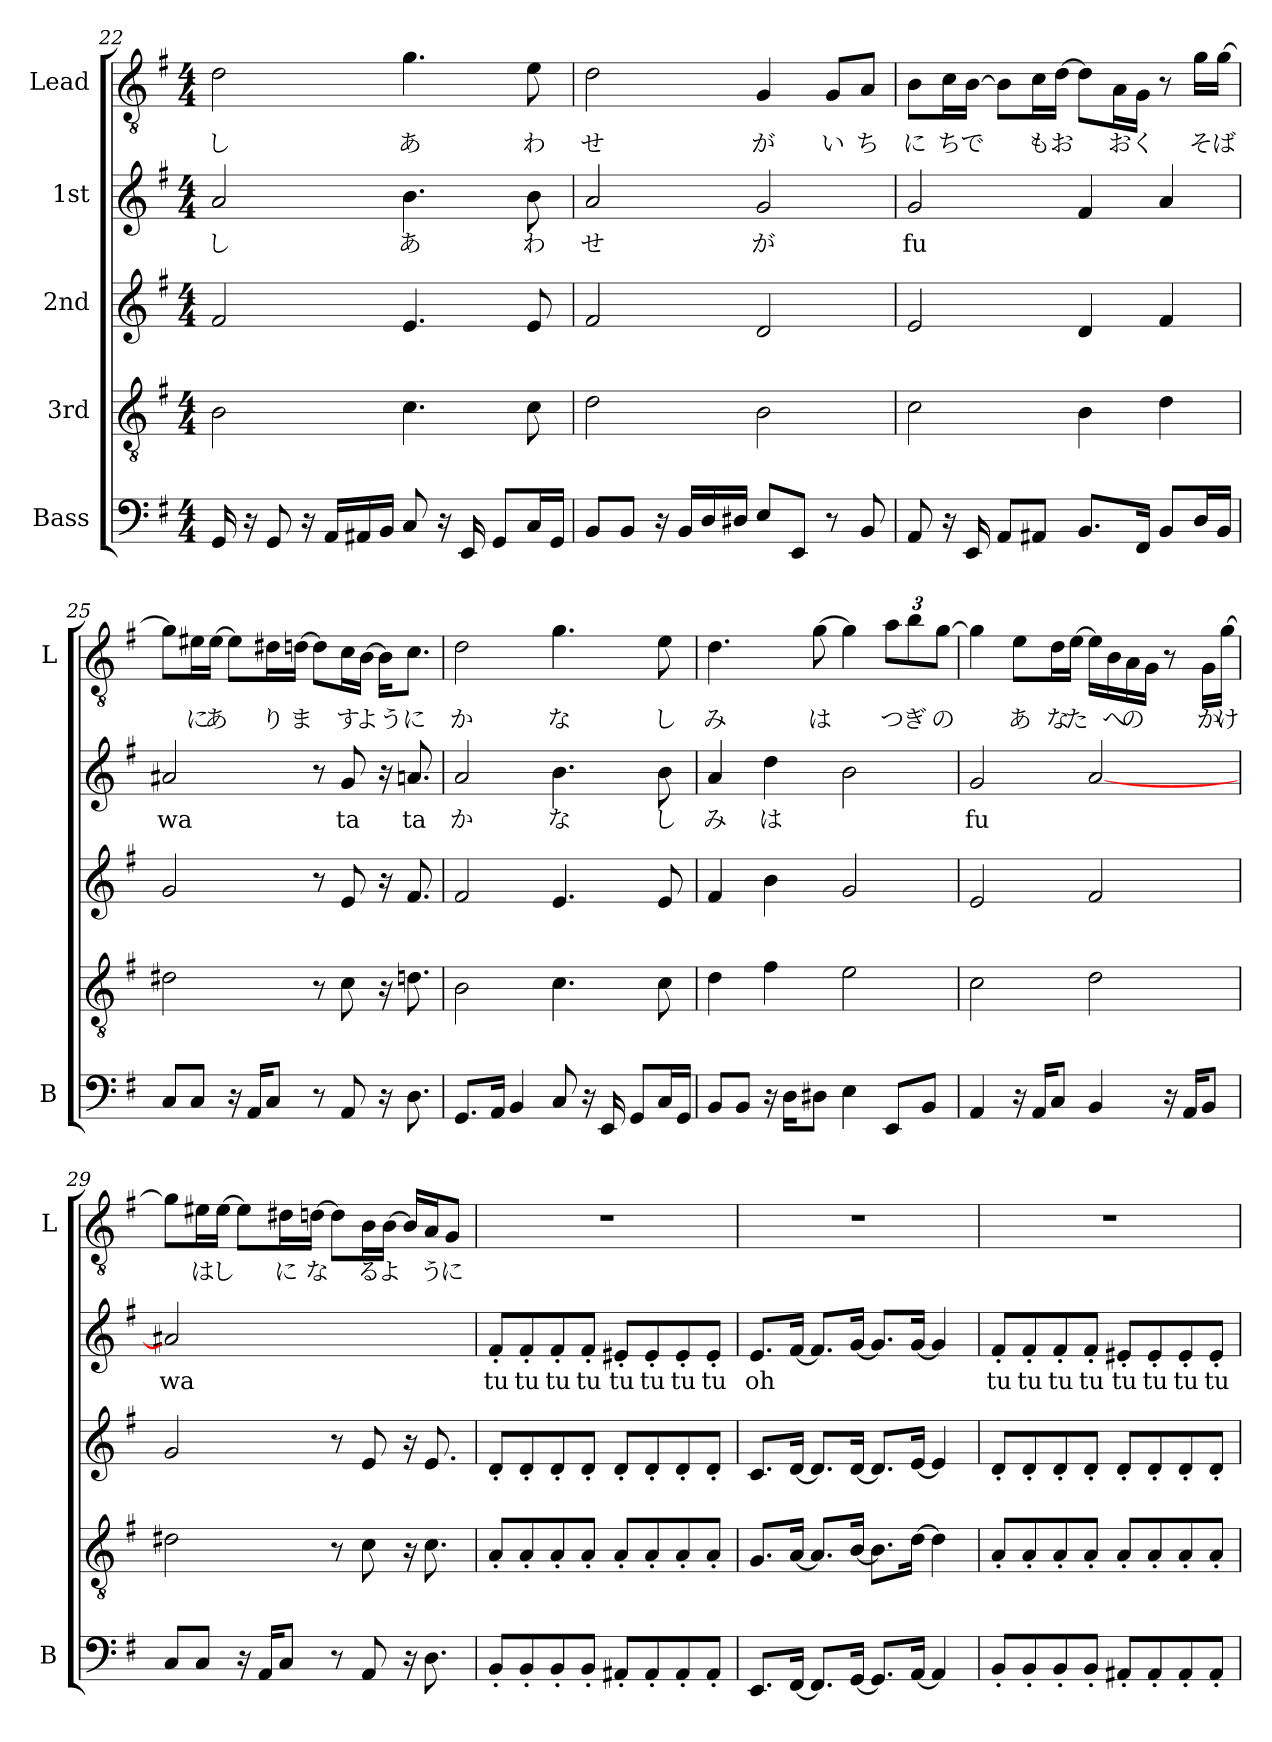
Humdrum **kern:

**kern	**kern	**kern	**kern	**text	**kern	**text
*part5	*part4	*part3	*part2	*part2	*part1	*part1
*staff5	*staff4	*staff3	*staff2	*staff2	*staff1	*staff1
*I"Bass	*I"3rd	*I"2nd	*I"1st	*	*I"Lead	*
*I'B	*	*	*	*	*I'L	*
*clefF4	*clefGv2	*clefG2	*clefG2	*	*clefGv2	*
*k[f#]	*k[f#]	*k[f#]	*k[f#]	*	*k[f#]	*
*M4/4	*M4/4	*M4/4	*M4/4	*	*M4/4	*
=22	=22	=22	=22	=22	=22	=22
16GG	2B	2f#	2a	し	2d	し
16r	.	.	.	.	.	.
8GG	.	.	.	.	.	.
16r	.	.	.	.	.	.
16AALL	.	.	.	.	.	.
16AA#X	.	.	.	.	.	.
16BBJJ	.	.	.	.	.	.
8C	4.c	4.e	4.b	あ	4.g	あ
16r	.	.	.	.	.	.
16EE	.	.	.	.	.	.
8GGL	.	.	.	.	.	.
16CL	8c	8e	8b	わ	8e	わ
16GGJJ	.	.	.	.	.	.
=23	=23	=23	=23	=23	=23	=23
8BBL	2d	2f#	2a	せ	2d	せ
8BBJ	.	.	.	.	.	.
16r	.	.	.	.	.	.
16BBLL	.	.	.	.	.	.
16D	.	.	.	.	.	.
16D#XJJ	.	.	.	.	.	.
8EL	2B	2d	2g	が	4G	が
8EEJ	.	.	.	.	.	.
8r	.	.	.	.	8GL	い
8BB	.	.	.	.	8AJ	ち
=24	=24	=24	=24	=24	=24	=24
8AA	2c	2e	2g	fu	8BL	に
16r	.	.	.	.	16cL	ち
16EE	.	.	.	.	[16BJJ	で
8AAL	.	.	.	.	8BL]	.
8AA#XJ	.	.	.	.	16cL	も
.	.	.	.	.	[16dJJ	お
8.BBL	4B	4d	4f#	.	8dL]	.
.	.	.	.	.	16AL	お
16FF#Jk	.	.	.	.	16GJJ	く
8BBL	4d	4f#	4a	.	8r	.
16DL	.	.	.	.	16gLL	そ
16BBJJ	.	.	.	.	[16gJJ	ば
=25	=25	=25	=25	=25	=25	=25
8CL	2d#X	2g	2a#X	wa	8gL]	.
8CJ	.	.	.	.	16e#XL	に
.	.	.	.	.	[16e#JJ	あ
16r	.	.	.	.	8e#L]	.
16AAKL	.	.	.	.	.	.
8CJ	.	.	.	.	16d#XL	り
.	.	.	.	.	[16dnJJ	ま
8r	8r	8r	8r	.	8dL]	.
8AA	8c	8e	8g	ta	16cL	す
.	.	.	.	.	[16BJJ	よう
16r	16r	16r	16r	.	16BKL]	.
8.D	8.dn	8.f#	8.an	ta	8.cJ	に
=26	=26	=26	=26	=26	=26	=26
8.GGL	2B	2f#	2a	か	2d	か
16AAJk	.	.	.	.	.	.
4BB	.	.	.	.	.	.
8C	4.c	4.e	4.b	な	4.g	な
16r	.	.	.	.	.	.
16EE	.	.	.	.	.	.
8GGL	.	.	.	.	.	.
16CL	8c	8e	8b	し	8e	し
16GGJJ	.	.	.	.	.	.
=27	=27	=27	=27	=27	=27	=27
8BBL	4d	4f#	4a	み	4.d	み
8BBJ	.	.	.	.	.	.
16r	4f#	4b	4dd	は	.	.
16DKL	.	.	.	.	.	.
8D#XJ	.	.	.	.	[8g	は
4E	2e	2g	2b	.	4g]	.
8EEL	.	.	.	.	12aL	つ
.	.	.	.	.	12b	ぎ
8BBJ	.	.	.	.	.	.
.	.	.	.	.	[12gJ	の
=28	=28	=28	=28	=28	=28	=28
4AA	2c	2e	2g	fu	4g]	.
16r	.	.	.	.	8eL	あ
16AAKL	.	.	.	.	.	.
8CJ	.	.	.	.	16dL	な
.	.	.	.	.	[16eJJ	た
4BB	2d	2f#	[2a	.	16eLL]	.
.	.	.	.	.	16B	へ
.	.	.	.	.	16A	の
.	.	.	.	.	16GJJ	.
16r	.	.	.	.	8r	.
16AAKL	.	.	.	.	.	.
8BBJ	.	.	.	.	16GLL	か
.	.	.	.	.	[16gJJ	け
=29	=29	=29	=29	=29	=29	=29
8CL	2d#X	2g	2a#X]	wa	8gL]	.
8CJ	.	.	.	.	16e#XL	は
.	.	.	.	.	[16e#JJ	し
16r	.	.	.	.	8e#L]	.
16AAKL	.	.	.	.	.	.
8CJ	.	.	.	.	16d#XL	に
.	.	.	.	.	[16dnJJ	な
8r	8r	8r	8ryy	.	8dL]	.
8AA	8c	8e	8gyy	ta	16BL	る
.	.	.	.	.	[16BJJ	よ
16r	16r	16r	16ryy	.	16BLL]	.
8.D	8.c	8.e	8.gyy	ta	16AJ	う
.	.	.	.	.	8GJ	に
=30	=30	=30	=30	=30	=30	=30
8BB'L	8A'L	8d'L	8f#'L	tu	1r	.
8BB'	8A'	8d'	8f#'	tu	.	.
8BB'	8A'	8d'	8f#'	tu	.	.
8BB'J	8A'J	8d'J	8f#'J	tu	.	.
8AA#X'L	8A'L	8d'L	8e#X'L	tu	.	.
8AA#'	8A'	8d'	8e#'	tu	.	.
8AA#'	8A'	8d'	8e#'	tu	.	.
8AA#'J	8A'J	8d'J	8e#'J	tu	.	.
=31	=31	=31	=31	=31	=31	=31
8.EEL	8.GL	8.cL	8.eL	oh	1r	.
[16FF#Jk	[16AJk	[16dJk	[16f#Jk	.	.	.
8.FF#L]	8.AL]	8.dL]	8.f#L]	.	.	.
[16GGJk	[16BJk	[16dJk	[16gJk	.	.	.
8.GGL]	8.BL]	8.dL]	8.gL]	.	.	.
[16AAJk	[16dJk	[16eJk	[16gJk	.	.	.
4AA]	4d]	4e]	4g]	.	.	.
=32	=32	=32	=32	=32	=32	=32
8BB'L	8A'L	8d'L	8f#'L	tu	1r	.
8BB'	8A'	8d'	8f#'	tu	.	.
8BB'	8A'	8d'	8f#'	tu	.	.
8BB'J	8A'J	8d'J	8f#'J	tu	.	.
8AA#X'L	8A'L	8d'L	8e#X'L	tu	.	.
8AA#'	8A'	8d'	8e#'	tu	.	.
8AA#'	8A'	8d'	8e#'	tu	.	.
8AA#'J	8A'J	8d'J	8e#'J	tu	.	.
=	=	=	=	=	=	=
*-	*-	*-	*-	*-	*-	*-
